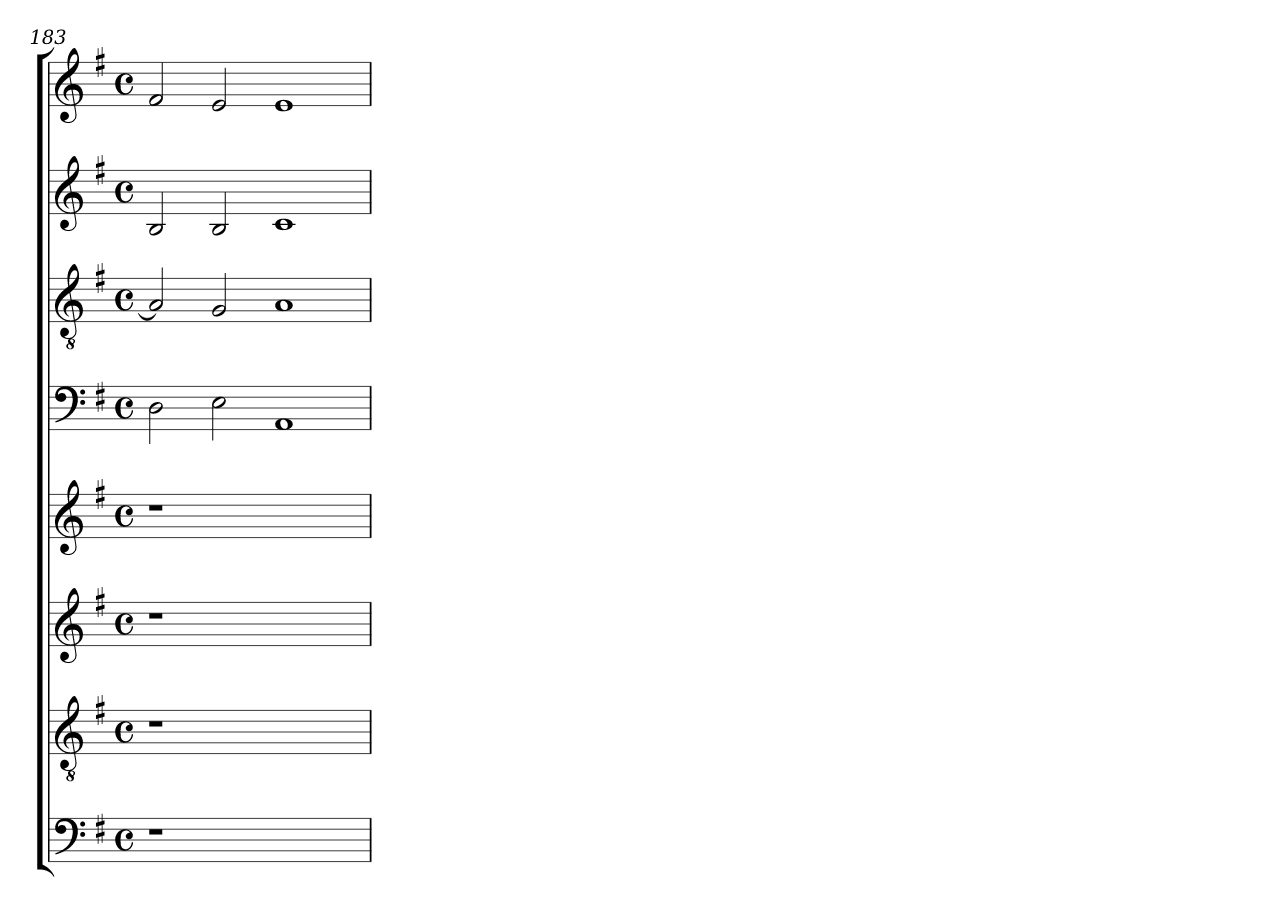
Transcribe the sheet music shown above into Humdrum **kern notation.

**kern	**kern	**kern	**kern	**kern	**kern	**kern	**kern
*part8	*part7	*part6	*part5	*part4	*part3	*part2	*part1
*staff8	*staff7	*staff6	*staff5	*staff4	*staff3	*staff2	*staff1
!!LO:PB:g=z
*clefF4	*clefGv2	*clefG2	*clefG2	*clefF4	*clefGv2	*clefG2	*clefG2
*k[f#]	*k[f#]	*k[f#]	*k[f#]	*k[f#]	*k[f#]	*k[f#]	*k[f#]
*G:	*G:	*G:	*G:	*G:	*G:	*G:	*G:
*M4/4	*M4/4	*M4/4	*M4/4	*M4/4	*M4/4	*M4/4	*M4/4
*met(c)	*met(c)	*met(c)	*met(c)	*met(c)	*met(c)	*met(c)	*met(c)
=183	=183	=183	=183	=183	=183	=183	=183
1r	1r	1r	1r	2D\	2A/]	2B/	2f#/
.	.	.	.	2E\	2G/	2B/	2e/
1ryy	1ryy	1ryy	1ryy	1AA	1A	1c	1e
=	=	=	=	=	=	=	=
*-	*-	*-	*-	*-	*-	*-	*-
